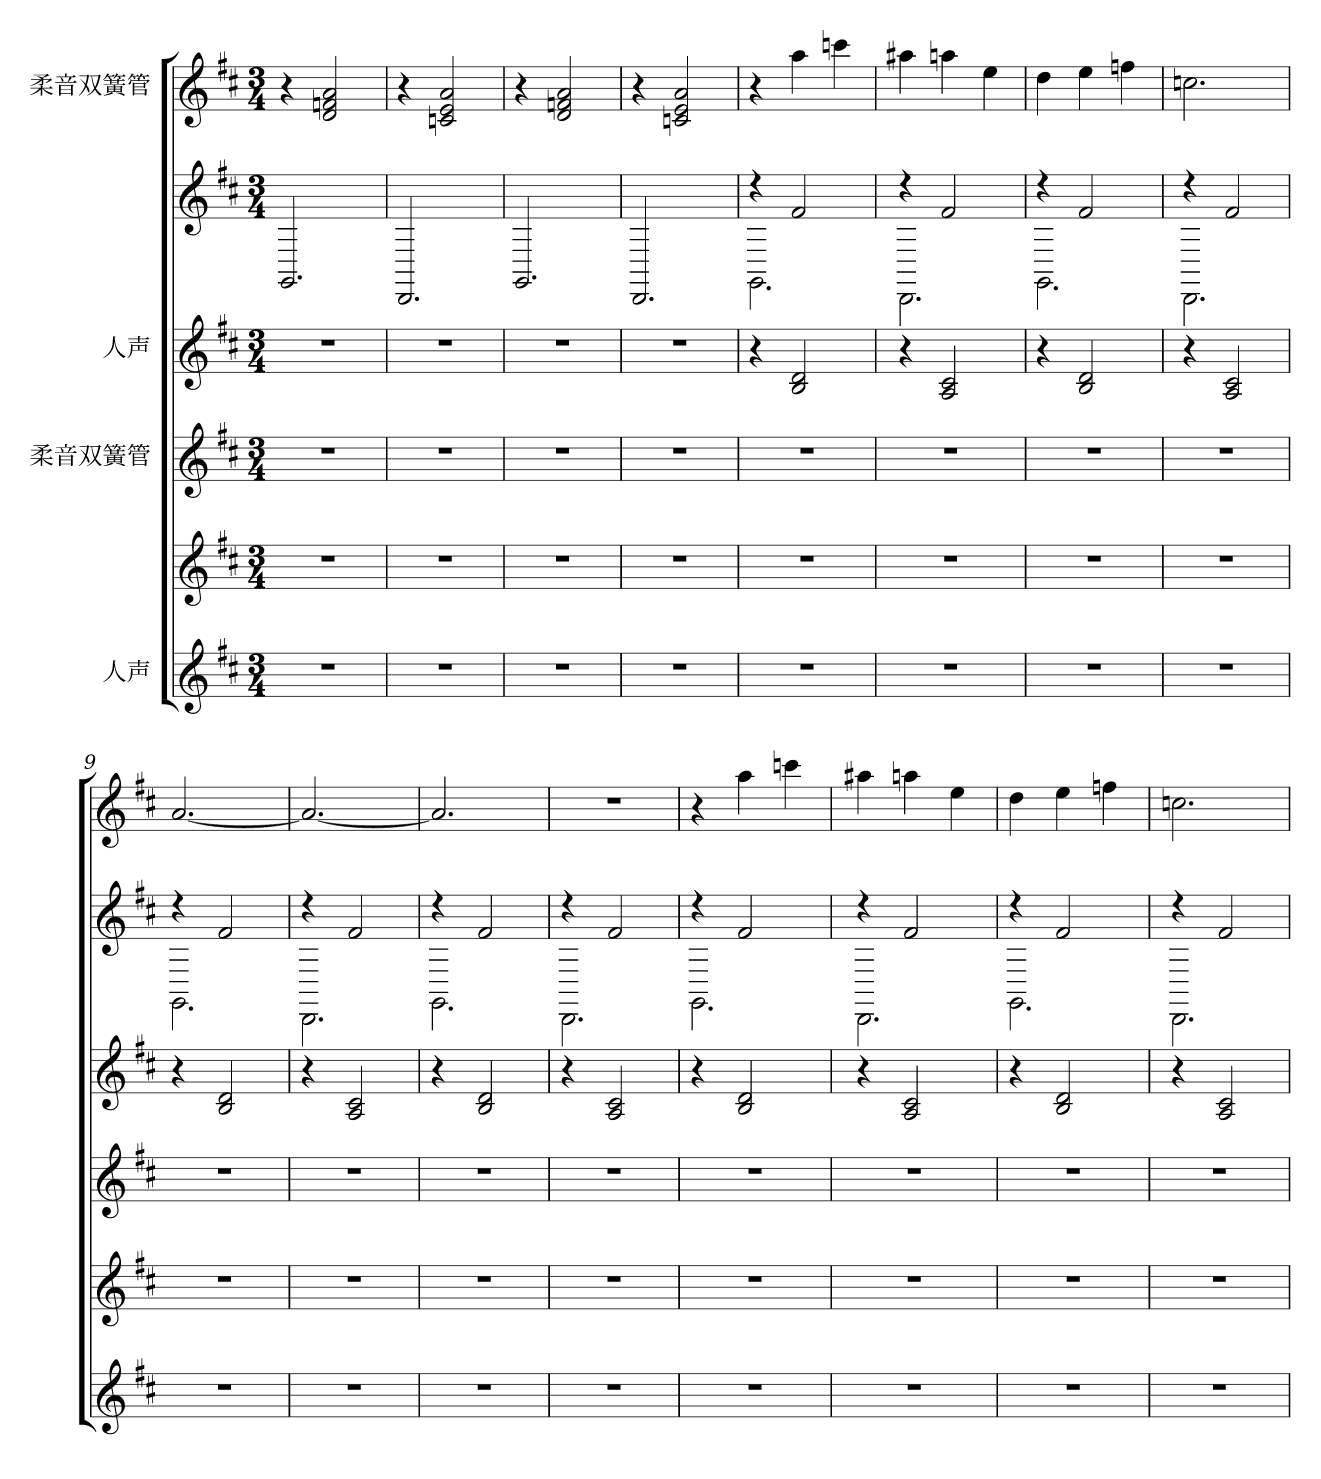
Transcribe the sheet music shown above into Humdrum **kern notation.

**kern	**kern	**kern	**kern	**kern	**kern
*part4	*part4	*part3	*part2	*part2	*part1
*staff6	*staff5	*staff4	*staff3	*staff2	*staff1
*I"人声	*	*I"柔音双簧管	*I"人声	*	*I"柔音双簧管
*clefG2	*clefG2	*clefG2	*clefG2	*clefG2	*clefG2
*	*	*ITrd2c3	*	*	*ITrd2c3
*k[f#c#]	*k[f#c#]	*k[f#c#g#d#a#]	*k[f#c#]	*k[f#c#]	*k[f#c#g#d#a#]
*M3/4	*M3/4	*M3/4	*M3/4	*M3/4	*M3/4
*MM91	*MM91	*MM91	*MM91	*MM91	*MM91
=1	=1	=1	=1	=1	=1
2.r	2.r	2.r	2.r	2.GG/	4r
.	.	.	.	.	2B/ 2dn/ 2f#/
=2	=2	=2	=2	=2	=2
2.r	2.r	2.r	2.r	2.DD/	4r
.	.	.	.	.	2An/ 2c#/ 2f#/
=3	=3	=3	=3	=3	=3
2.r	2.r	2.r	2.r	2.GG/	4r
.	.	.	.	.	2B/ 2dn/ 2f#/
=4	=4	=4	=4	=4	=4
2.r	2.r	2.r	2.r	2.DD/	4r
.	.	.	.	.	2An/ 2c#/ 2f#/
=5	=5	=5	=5	=5	=5
*	*	*	*	*^	*
2.r	2.r	2.r	4r	4r	2.GG\	4r
.	.	.	2B/ 2d/	2f#/	.	4ff#\
.	.	.	.	.	.	4aan\
=6	=6	=6	=6	=6	=6	=6
2.r	2.r	2.r	4r	4r	2.DD\	4ff##X\
.	.	.	2A/ 2c#/	2f#/	.	4ff#X\
.	.	.	.	.	.	4cc#\
=7	=7	=7	=7	=7	=7	=7
2.r	2.r	2.r	4r	4r	2.GG\	4b\
.	.	.	2B/ 2d/	2f#/	.	4cc#\
.	.	.	.	.	.	4ddn\
=8	=8	=8	=8	=8	=8	=8
2.r	2.r	2.r	4r	4r	2.DD\	2.an\
.	.	.	2A/ 2c#/	2f#/	.	.
=9	=9	=9	=9	=9	=9	=9
2.r	2.r	2.r	4r	4r	2.GG\	[2.f#/
.	.	.	2B/ 2d/	2f#/	.	.
!!LO:LB:g=z
=10	=10	=10	=10	=10	=10	=10
2.r	2.r	2.r	4r	4r	2.DD\	2.f#/_
.	.	.	2A/ 2c#/	2f#/	.	.
=11	=11	=11	=11	=11	=11	=11
2.r	2.r	2.r	4r	4r	2.GG\	2.f#/]
.	.	.	2B/ 2d/	2f#/	.	.
=12	=12	=12	=12	=12	=12	=12
2.r	2.r	2.r	4r	4r	2.DD\	2.r
.	.	.	2A/ 2c#/	2f#/	.	.
=13	=13	=13	=13	=13	=13	=13
2.r	2.r	2.r	4r	4r	2.GG\	4r
.	.	.	2B/ 2d/	2f#/	.	4ff#\
.	.	.	.	.	.	4aan\
=14	=14	=14	=14	=14	=14	=14
2.r	2.r	2.r	4r	4r	2.DD\	4ff##X\
.	.	.	2A/ 2c#/	2f#/	.	4ff#X\
.	.	.	.	.	.	4cc#\
=15	=15	=15	=15	=15	=15	=15
2.r	2.r	2.r	4r	4r	2.GG\	4b\
.	.	.	2B/ 2d/	2f#/	.	4cc#\
.	.	.	.	.	.	4ddn\
=16	=16	=16	=16	=16	=16	=16
2.r	2.r	2.r	4r	4r	2.DD\	2.an\
.	.	.	2A/ 2c#/	2f#/	.	.
*	*	*	*	*v	*v	*
=	=	=	=	=	=
*-	*-	*-	*-	*-	*-
